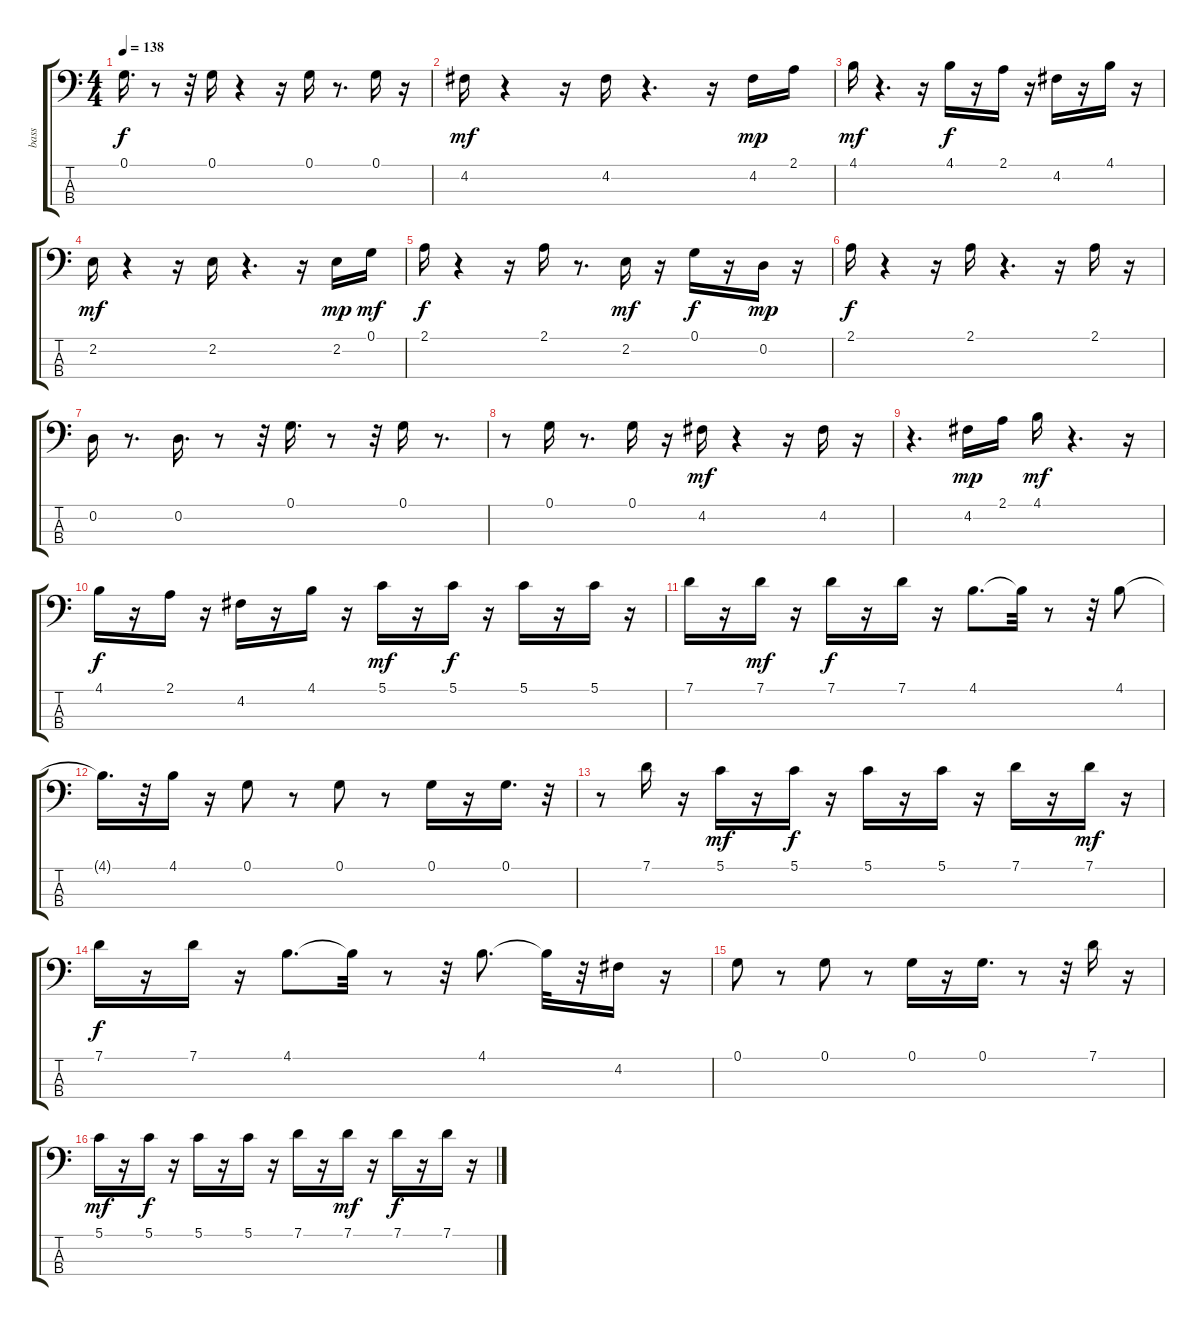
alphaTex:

\track ("bass    " "bass    ") {instrument electricbasspick}
\staff {score tabs}
\tuning (G2 D2 A1 E1) {hide}
\ts (4 4)
\tempo 138
\clef f4
\ks c
0.1.16{d dy f} r.8 r.32 0.1.16 r.4 r.16 0.1.16 r.8{d} 0.1.16 r.16 |
4.2.16{dy mf} r.4 r.16 4.2.16 r.4{d} r.16 4.2.16{dy mp} 2.1.16 |
4.1.16{dy mf} r.4{d} r.16 4.1.16{dy f} r.16 2.1.16 r.16 4.2.16 r.16 4.1.16 r.16 |
2.2.16{dy mf} r.4 r.16 2.2.16 r.4{d} r.16 2.2.16{dy mp} 0.1.16{dy mf} |
2.1.16{dy f} r.4 r.16 2.1.16 r.8{d} 2.2.16{dy mf} r.16 0.1.16{dy f} r.16 0.2.16{dy mp} r.16 |
2.1.16{dy f} r.4 r.16 2.1.16 r.4{d} r.16 2.1.16 r.16 |
0.2.16 r.8{d} 0.2.16{d} r.8 r.32 0.1.16{d} r.8 r.32 0.1.16 r.8{d} |
r.8 0.1.16 r.8{d} 0.1.16 r.16 4.2.16{dy mf} r.4 r.16 4.2.16 r.16 |
r.4{d} 4.2.16{dy mp} 2.1.16 4.1.16{dy mf} r.4{d} r.16 |
4.1.16{dy f} r.16 2.1.16 r.16 4.2.16 r.16 4.1.16 r.16 5.1.16{dy mf} r.16 5.1.16{dy f} r.16 5.1.16 r.16 5.1.16 r.16 |
7.1.16 r.16 7.1.16{dy mf} r.16 7.1.16{dy f} r.16 7.1.16 r.16 4.1.8{d} 4.1{t}.32 r.8 r.32 4.1.8 |
4.1{t}.16{d} r.32 4.1.16 r.16 0.1.8 r.8 0.1.8 r.8 0.1.16 r.16 0.1.16{d} r.32 |
r.8 7.1.16 r.16 5.1.16{dy mf} r.16 5.1.16{dy f} r.16 5.1.16 r.16 5.1.16 r.16 7.1.16 r.16 7.1.16{dy mf} r.16 |
7.1.16{dy f} r.16 7.1.16 r.16 4.1.8{d} 4.1{t}.32 r.8 r.32 4.1.8{d} 4.1{t}.32 r.32 4.2.16 r.16 |
0.1.8 r.8 0.1.8 r.8 0.1.16 r.16 0.1.16{d} r.8 r.32 7.1.16 r.16 |
5.1.16{dy mf} r.16 5.1.16{dy f} r.16 5.1.16 r.16 5.1.16 r.16 7.1.16 r.16 7.1.16{dy mf} r.16 7.1.16{dy f} r.16 7.1.16 r.16
